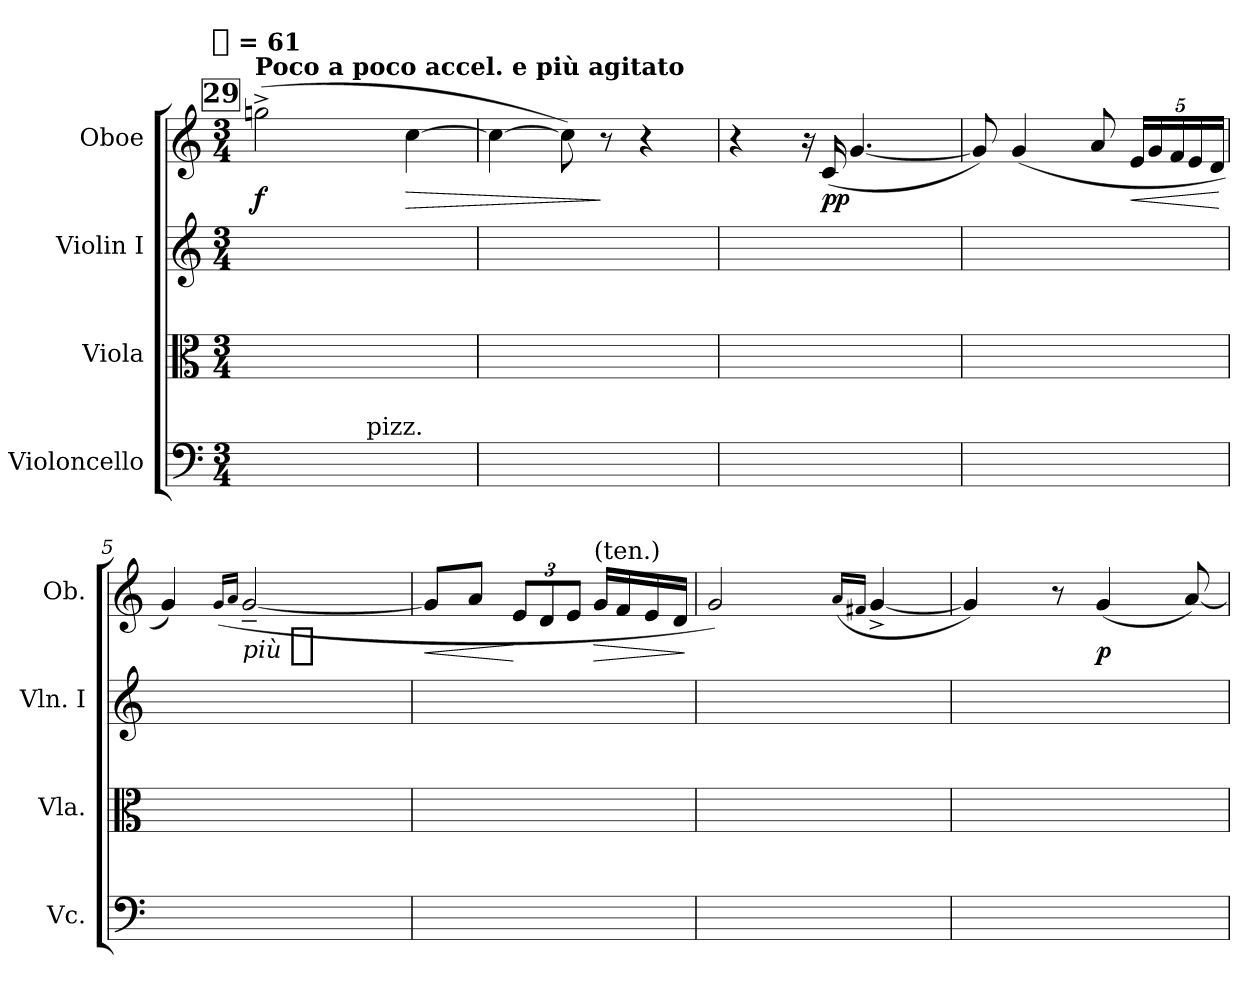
**kern	**kern	**kern	**kern	**dynam
*part4	*part3	*part2	*part1	*part1
*staff4	*staff3	*staff2	*staff1	*staff1
*I"Violoncello	*I"Viola	*I"Violin I	*I"Oboe	*
*I'Vc.	*I'Vla.	*I'Vln. I	*I'Ob.	*
*clefF4	*clefC3	*clefG2	*clefG2	*
*k[]	*k[]	*k[]	*k[]	*
*C:	*C:	*C:	*C:	*
!!LO:TX:omd:t=[quarter] = 61
*M3/4	*M3/4	*M3/4	*M3/4	*
*MM61	*MM61	*MM61	*MM61	*
!!LO:REH:place=s1:t=29
=1	=1	=1	=1	=1
!	!	!	!LO:TX:a:B:t=Poco a poco accel. e più agitato	!
4ryy	2.ryy	12ryy	(2ggn^	f
.	.	12ryy	.	.
.	.	12ryy	.	.
8ryy	.	12ryy	.	.
.	.	12ryy	.	.
!LO:TX:a:t=pizz.	!	!	!	!
8ryy	.	.	.	.
.	.	12ryy	.	.
!	!	!	!	!LO:HP:b
4ryy	.	12ryy	[4cc	>
.	.	12ryy	.	.
.	.	12ryy	.	.
=2	=2	=2	=2	=2
4ryy	2.ryy	12ryy	4cc_	.
.	.	12ryy	.	.
.	.	12ryy	.	.
4ryy	.	12ryy	8cc])	.
.	.	12ryy	.	.
.	.	.	8r	]
.	.	12ryy	.	.
8ryy	.	12ryy	4r	.
.	.	12ryy	.	.
8ryy	.	.	.	.
.	.	12ryy	.	.
=3	=3	=3	=3	=3
4ryy	2.ryy	12ryy	4r	.
.	.	12ryy	.	.
.	.	12ryy	.	.
4ryy	.	12ryy	16r	.
.	.	.	(>16c	pp
.	.	12ryy	.	.
.	.	.	[4.g	.
.	.	12ryy	.	.
4ryy	.	12ryy	.	.
.	.	12ryy	.	.
.	.	12ryy	.	.
=4	=4	=4	=4	=4
8ryy	2.ryy	12ryy	8g])	.
.	.	12ryy	.	.
8ryy	.	.	(4g	.
.	.	12ryy	.	.
4ryy	.	12ryy	.	.
.	.	12ryy	.	.
.	.	.	8a	.
.	.	12ryy	.	.
!	!	!	!	!LO:HP:b
4ryy	.	12ryy	20eLL	<
.	.	.	20g	.
.	.	12ryy	.	.
.	.	.	20f	.
.	.	.	20e	.
.	.	12ryy	.	.
.	.	.	20dJJ	.
.	.	.	.	[
=5	=5	=5	=5	=5
4ryy	2.ryy	12ryy	4g)	.
.	.	12ryy	.	.
.	.	12ryy	.	.
.	.	.	(16qqg/LL	.
.	.	.	16qqa/JJ	.
!	!	!	!	!LO:DY:t=più %s
8ryy	.	12ryy	[2g~	f
.	.	12ryy	.	.
8ryy	.	.	.	.
.	.	12ryy	.	.
4ryy	.	12ryy	.	.
.	.	12ryy	.	.
.	.	12ryy	.	.
=6	=6	=6	=6	=6
!	!	!	!	!LO:HP:b
4ryy	2.ryy	12ryy	8gL]	<
.	.	12ryy	.	.
.	.	.	8aJ	.
.	.	12ryy	.	.
4ryy	.	12ryy	12eL	[
.	.	12ryy	12d	.
.	.	12ryy	12eJ	.
!	!	!	!LO:TX:a:t=(ten.)	!
!	!	!	!	!LO:HP:b
8ryy	.	12ryy	16gLL	>
.	.	.	16f	.
.	.	12ryy	.	.
8ryy	.	.	16e	.
.	.	12ryy	.	.
.	.	.	16dJJ	.
.	.	.	.	]
=7	=7	=7	=7	=7
4ryy	2.ryy	12ryy	2g)	.
.	.	12ryy	.	.
.	.	12ryy	.	.
4ryy	.	12ryy	.	.
.	.	12ryy	.	.
.	.	12ryy	.	.
.	.	.	(16qqa/LL	.
.	.	.	16qqf#X/JJ	.
4ryy	.	12ryy	[4g^	.
.	.	12ryy	.	.
.	.	12ryy	.	.
=8	=8	=8	=8	=8
8ryy	2.ryy	12ryy	4g])	.
.	.	12ryy	.	.
8ryy	.	.	.	.
.	.	12ryy	.	.
4ryy	.	12ryy	8r	.
.	.	12ryy	.	.
.	.	.	(4g	p
.	.	12ryy	.	.
4ryy	.	12ryy	.	.
.	.	12ryy	.	.
.	.	.	[8a)	.
.	.	12ryy	.	.
=	=	=	=	=
*-	*-	*-	*-	*-
